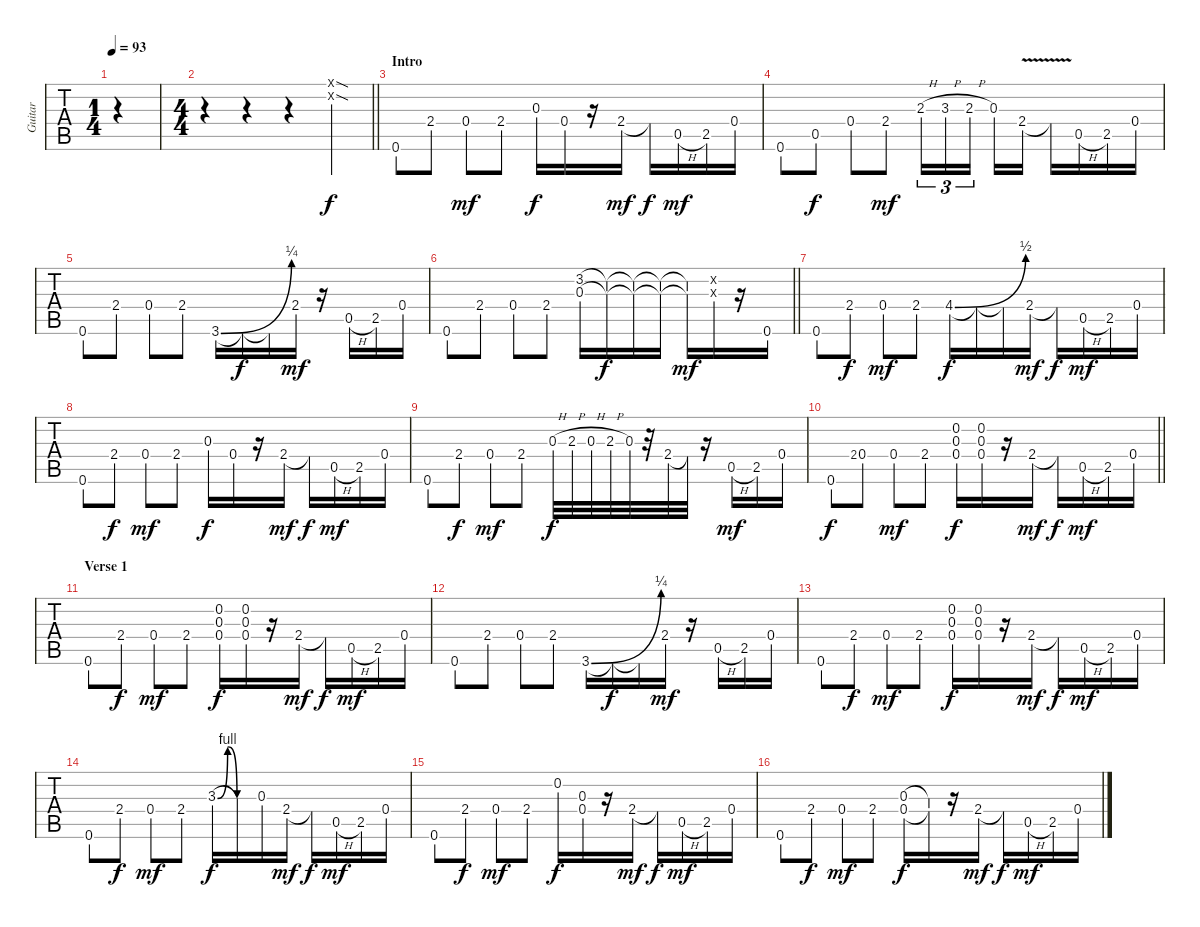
\track ("Guitar" "Guitar") {instrument distortionguitar}
\staff {tabs}
\tuning (E4 B3 G3 D3 A2 E2) {hide}
\ts (1 4)
\tempo 93
\clef g2
\ks c
|
\ts (4 4)
\barLineRight lightlight
r.4 r.4 r.4 (0.1{sod x} 0.2{sod x}).4 |
\section ("" "Intro")
\ks e
0.6.8 2.4{st}.8{dy f} 0.4{ac st}.8{dy mf} 2.4{st}.8 0.3.16{dy f} 0.4.16 r.16 2.4.16{dy mf} 2.4{t}.16{dy f} 0.5{h}.16{dy mf} 2.5.16 0.4.16 |
0.6.8 0.5{st}.8{dy f} 0.4{st}.8 2.4{st}.8{dy mf} 2.3{h}.16{tu (3 2)} 3.3{h}.16{tu (3 2)} 2.3{h}.16{tu (3 2) beam splitsecondary} 0.3.16 2.4{v}.16 2.4{t}.16 0.5{h}.16 2.5.16 0.4.16 |
0.6.8 2.4{ac st}.8 0.4{st}.8 2.4{st}.8 3.6{be (bend 0 0 60 1)}.16 3.6{t}.16{dy f} 3.6{t}.16 2.4.16{dy mf} r.16 0.5{h}.16 2.5.16 0.4.16 |
\barLineRight lightlight
0.6.8 2.4{st}.8 0.4{st}.8 2.4{st}.8 (3.2 0.3).16 (3.2{t} 0.3{t}).16{dy f} (3.2{t} 0.3{t}).16 (3.2{t} 0.3{t}).16 (3.2{t} 0.3{t}).16{dy mf} (0.2{x} 0.3{x}).16 r.16 0.6.16 |
\section ("" "")
0.6.8 2.4{st}.8{dy f} 0.4{ac st}.8{dy mf} 2.4{st}.8 4.4{be (bend 0 0 60 2)}.16{dy f} 4.4{t}.16 4.4{t}.16 2.4.16{dy mf} 2.4{t}.16{dy f} 0.5{h}.16{dy mf} 2.5.16 0.4.16 |
0.6.8 2.4{st}.8{dy f} 0.4{ac st}.8{dy mf} 2.4{st}.8 0.3.16{dy f} 0.4.16 r.16 2.4.16{dy mf} 2.4{t}.16{dy f} 0.5{h}.16{dy mf} 2.5.16 0.4.16 |
0.6.8 2.4{st}.8{dy f} 0.4{ac st}.8{dy mf} 2.4{st}.8 0.3{h}.32{dy f} 2.3{h}.32 0.3{h}.32 2.3{h}.32 0.3.32 r.32 2.4.32 2.4{t}.32 r.16 0.5{h}.16{dy mf} 2.5.16 0.4.16 |
\barLineRight lightlight
0.6.8{dy f} 2.4.8{gr} 0.4{st}.8 0.4{ac st}.8{dy mf} 2.4{st}.8 (0.2 0.3 0.4).16{dy f} (0.2 0.3 0.4).16 r.16 2.4.16{dy mf} 2.4{t}.16{dy f} 0.5{h}.16{dy mf} 2.5.16 0.4.16 |
\section ("" "Verse 1")
0.6.8 2.4{st}.8{dy f} 0.4{ac st}.8{dy mf} 2.4{st}.8 (0.2 0.3 0.4).16{dy f} (0.2 0.3 0.4).16 r.16 2.4.16{dy mf} 2.4{t}.16{dy f} 0.5{h}.16{dy mf} 2.5.16 0.4.16 |
0.6.8 2.4{ac st}.8 0.4{st}.8 2.4{st}.8 3.6{be (bend 0 0 60 1)}.16 3.6{t}.16{dy f} 3.6{t}.16 2.4.16{dy mf} r.16 0.5{h}.16 2.5.16 0.4.16 |
0.6.8 2.4{st}.8{dy f} 0.4{ac st}.8{dy mf} 2.4{st}.8 (0.2 0.3 0.4).16{dy f} (0.2 0.3 0.4).16 r.16 2.4.16{dy mf} 2.4{t}.16{dy f} 0.5{h}.16{dy mf} 2.5.16 0.4.16 |
0.6.8 2.4{st}.8{dy f} 0.4{ac st}.8{dy mf} 2.4{st}.8 3.3{be (custom 0 0 15 4 29 0 60 0)}.16{dy f} 3.3{t}.16 0.3.16 2.4.16{dy mf} 2.4{t}.16{dy f} 0.5{h}.16{dy mf} 2.5.16 0.4.16 |
0.6.8 2.4{st}.8{dy f} 0.4{ac st}.8{dy mf} 2.4{st}.8 0.2.16{dy f} (0.3 0.4).16 r.16 2.4.16{dy mf} 2.4{t}.16{dy f} 0.5{h}.16{dy mf} 2.5.16 0.4.16 |
0.6.8 2.4{st}.8{dy f} 0.4{ac st}.8{dy mf} 2.4{st}.8 (0.3 0.4).16{dy f} (0.3{t} 0.4{t}).16 r.16 2.4.16{dy mf} 2.4{t}.16{dy f} 0.5{h}.16{dy mf} 2.5.16 0.4.16
